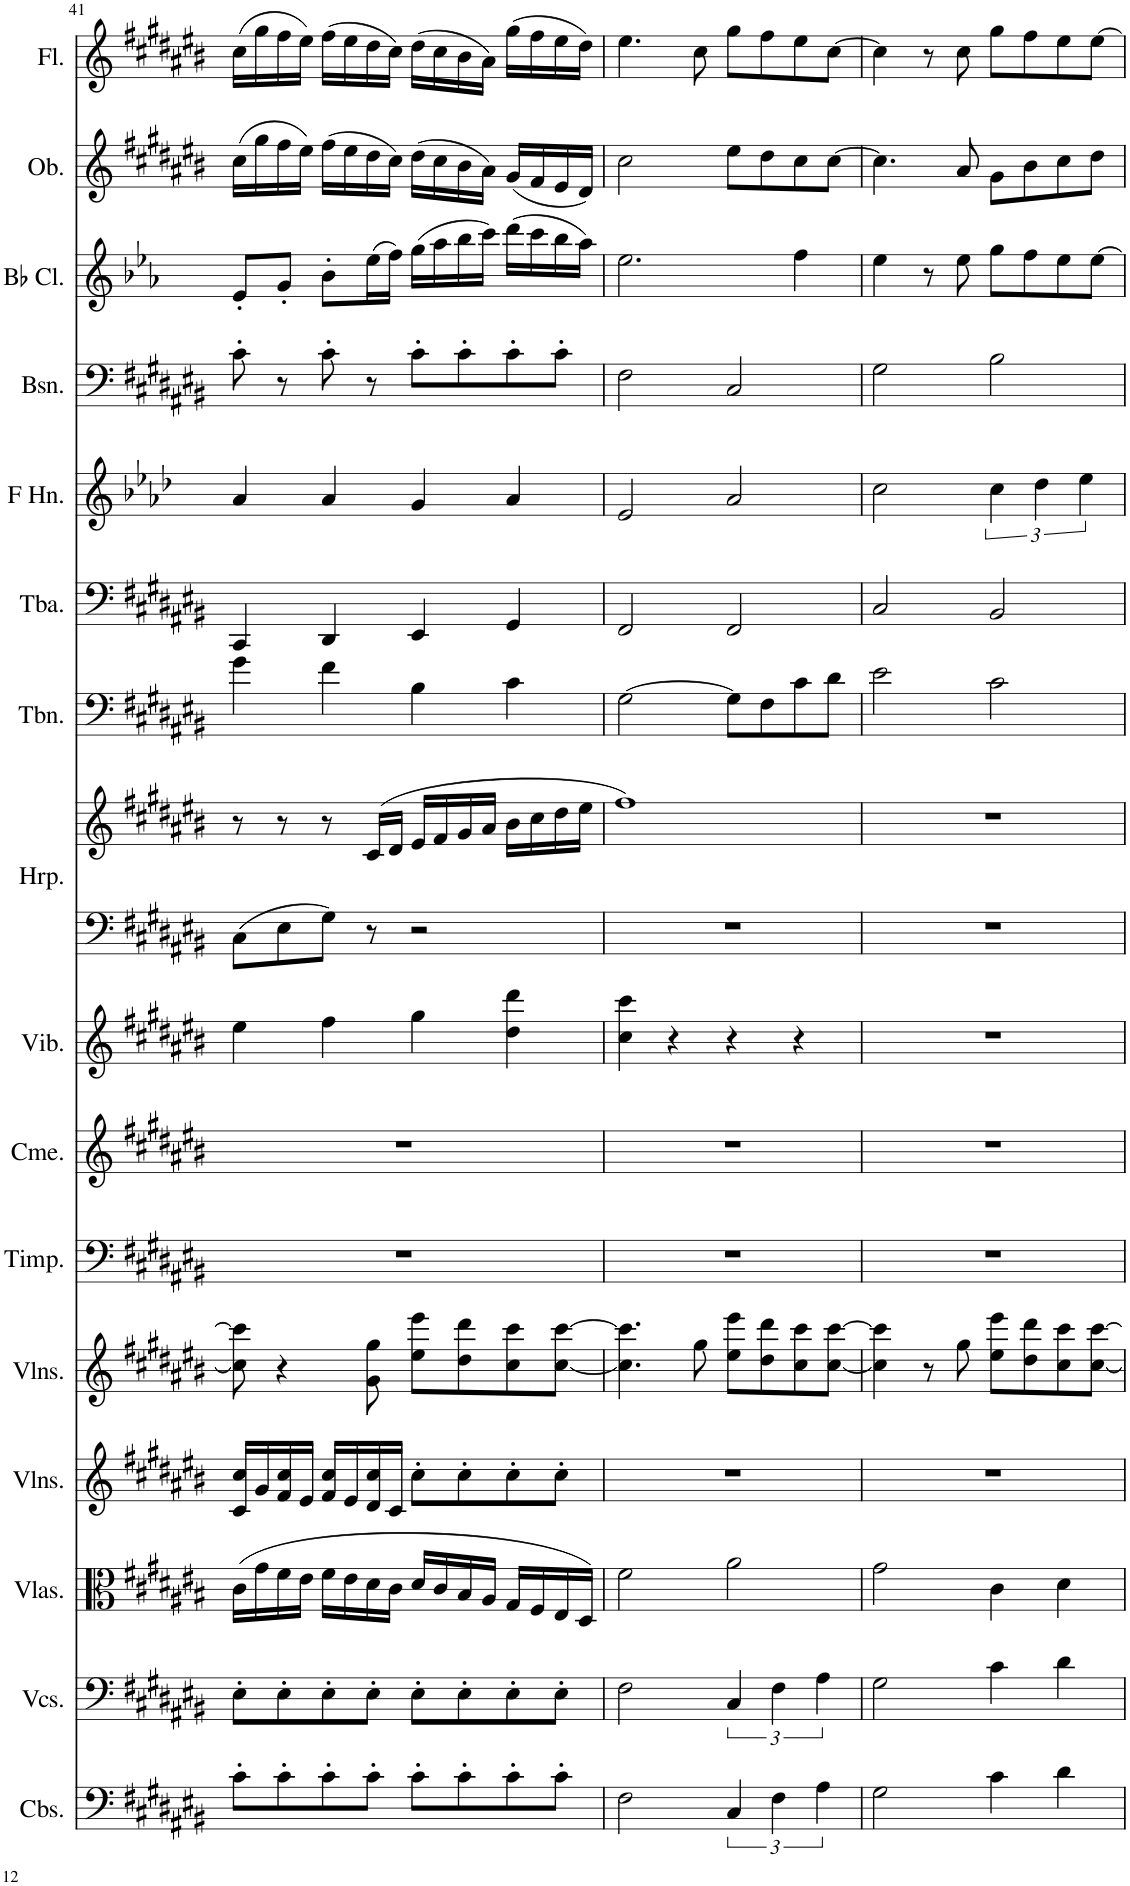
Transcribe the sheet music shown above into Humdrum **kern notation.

**kern	**kern	**kern	**kern	**kern	**kern	**kern	**kern	**kern	**kern	**kern	**kern	**kern	**kern	**kern	**kern	**kern
*part16	*part15	*part14	*part13	*part12	*part11	*part10	*part9	*part8	*part8	*part7	*part6	*part5	*part4	*part3	*part2	*part1
*staff17	*staff16	*staff15	*staff14	*staff13	*staff12	*staff11	*staff10	*staff9	*staff8	*staff7	*staff6	*staff5	*staff4	*staff3	*staff2	*staff1
*I"Contrabasses	*I"Violoncellos	*I"Violas	*I"Violins	*I"Violins	*I"Timpani	*I"Chimes	*I"Vibraphone	*I"Harp	*	*I"Trombone	*I"Tuba	*I"Horn in F	*I"Bassoon	*I"Bb Clarinet	*I"Oboe	*I"Flute
*I'Cbs.	*I'Vcs.	*I'Vlas.	*I'Vlns.	*I'Vlns.	*I'Timp.	*I'Cme.	*I'Vib.	*I'Hrp.	*	*I'Tbn.	*I'Tba.	*	*I'Bsn.	*I'Bb Cl.	*I'Ob.	*I'Fl.
!!LO:PB:g=z
*clefF4	*clefF4	*clefC3	*clefG2	*clefG2	*clefF4	*clefG2	*clefG2	*clefF4	*clefG2	*clefF4	*clefF4	*clefG2	*clefF4	*clefG2	*clefG2	*clefG2
*Trd7c12	*	*	*	*	*	*	*	*	*	*	*	*Trd4c7	*	*Trd1c2	*	*
*k[f#c#g#d#a#e#b#]	*k[f#c#g#d#a#e#b#]	*k[f#c#g#d#a#e#b#]	*k[f#c#g#d#a#e#b#]	*k[f#c#g#d#a#e#b#]	*k[f#c#g#d#a#e#b#]	*k[f#c#g#d#a#e#b#]	*k[f#c#g#d#a#e#b#]	*k[f#c#g#d#a#e#b#]	*k[f#c#g#d#a#e#b#]	*k[f#c#g#d#a#e#b#]	*k[f#c#g#d#a#e#b#]	*k[b-e-a-d-]	*k[f#c#g#d#a#e#b#]	*k[b-e-a-]	*k[f#c#g#d#a#e#b#]	*k[f#c#g#d#a#e#b#]
*M4/4	*M4/4	*M4/4	*M4/4	*M4/4	*M4/4	*M4/4	*M4/4	*M4/4	*M4/4	*M4/4	*M4/4	*M4/4	*M4/4	*M4/4	*M4/4	*M4/4
=41	=41	=41	=41	=41	=41	=41	=41	=41	=41	=41	=41	=41	=41	=41	=41	=41
8c#'\L	8E#'\L	(16c#\LL	16c#/ 16cc#/LL	8cc#\] 8ccc#\]	1r	1r	4ee#\	8C#\L	8r	4g#\	4CC#/	4a-/	8c#'\	8e-'/L	(16cc#\LL	(16cc#\LL
.	.	16g#\	16g#/	.	.	.	.	.	.	.	.	.	.	.	16gg#\	16gg#\
8c#'\	8E#'\	16f#\	16f#/ 16cc#/	4r	.	.	.	8E#\	8r	.	.	.	8r	8g'/J	16ff#\	16ff#\
.	.	16e#\JJ	16e#/JJ	.	.	.	.	.	.	.	.	.	.	.	16ee#\JJ)	16ee#\JJ)
8c#'\	8E#'\	16f#\LL	16f#/ 16cc#/LL	.	.	.	4ff#\	8G#\J	8r	4f#\	4DD#/	4a-/	8c#'\	8b-'\L	(16ff#\LL	(16ff#\LL
.	.	16e#\	16e#/	.	.	.	.	.	.	.	.	.	.	.	16ee#\	16ee#\
8c#'\J	8E#'\J	16d#\	16d#/ 16cc#/	8g#\ 8gg#\	.	.	.	8r	(16c#/LL	.	.	.	8r	(16ee-\L	16dd#\	16dd#\
.	.	16c#\JJ	16c#/JJ	.	.	.	.	.	16d#/JJ	.	.	.	.	16ff\JJ)	16cc#\JJ)	16cc#\JJ)
8c#'\L	8E#'\L	16d#/LL	8cc#'\L	8ee#\ 8eee#\L	.	.	4gg#\	2r	16e#/LL	4B#\	4EE#/	4g/	8c#'\L	(16gg\LL	(16dd#\LL	(16dd#\LL
.	.	16c#/	.	.	.	.	.	.	16f#/	.	.	.	.	16aa-\	16cc#\	16cc#\
8c#'\	8E#'\	16B#/	8cc#'\	8dd#\ 8ddd#\	.	.	.	.	16g#/	.	.	.	8c#'\	16bb-\	16b#\	16b#\
.	.	16A#/JJ	.	.	.	.	.	.	16a#/JJ	.	.	.	.	16ccc\JJ)	16a#\JJ)	16a#\JJ)
8c#'\	8E#'\	16G#/LL	8cc#'\	8cc#\ 8ccc#\	.	.	4dd#\ 4ddd#\	.	16b#\LL	4c#\	4GG#/	4a-/	8c#'\	(16ddd\LL	(16g#/LL	(16gg#\LL
.	.	16F#/	.	.	.	.	.	.	16cc#\	.	.	.	.	16ccc\	16f#/	16ff#\
8c#'\J	8E#'\J	16E#/	8cc#'\J	[8cc#\ [8ccc#\J	.	.	.	.	16dd#\	.	.	.	8c#'\J	16bb-\	16e#/	16ee#\
.	.	16D#/JJ)	.	.	.	.	.	.	16ee#\JJ	.	.	.	.	16aa-\JJ)	16d#/JJ)	16dd#\JJ)
=42	=42	=42	=42	=42	=42	=42	=42	=42	=42	=42	=42	=42	=42	=42	=42	=42
2F#\	2F#\	2f#\	1r	4.cc#\] 4.ccc#\]	1r	1r	4cc#\ 4ccc#\	1r	1ff#)	[2G#\	2FF#/	2e-/	2F#\	2.ee-\	2cc#\	4.ee#\
.	.	.	.	.	.	.	4r	.	.	.	.	.	.	.	.	.
.	.	.	.	8gg#\	.	.	.	.	.	.	.	.	.	.	.	8cc#\
6C#/	6C#/	2a#\	.	8ee#\ 8eee#\L	.	.	4r	.	.	8G#\L]	2FF#/	2a-/	2C#/	.	8ee#\L	8gg#\L
.	.	.	.	8dd#\ 8ddd#\	.	.	.	.	.	8F#\	.	.	.	.	8dd#\	8ff#\
6F#\	6F#\	.	.	.	.	.	.	.	.	.	.	.	.	.	.	.
.	.	.	.	8cc#\ 8ccc#\	.	.	4r	.	.	8c#\	.	.	.	4ff\	8cc#\	8ee#\
6A#\	6A#\	.	.	.	.	.	.	.	.	.	.	.	.	.	.	.
.	.	.	.	[8cc#\ [8ccc#\J	.	.	.	.	.	8d#\J	.	.	.	.	[8cc#\J	[8cc#\J
=43	=43	=43	=43	=43	=43	=43	=43	=43	=43	=43	=43	=43	=43	=43	=43	=43
2G#\	2G#\	2g#\	1r	4cc#\] 4ccc#\]	1r	1r	1r	1r	1r	2e#\	2C#/	2cc\	2G#\	4ee-\	4.cc#\]	4cc#\]
.	.	.	.	8r	.	.	.	.	.	.	.	.	.	8r	.	8r
.	.	.	.	8gg#\	.	.	.	.	.	.	.	.	.	8ee-\	8a#/	8cc#\
4c#\	4c#\	4c#\	.	8ee#\ 8eee#\L	.	.	.	.	.	2c#\	2BB#/	6cc\	2B#\	8gg\L	8g#\L	8gg#\L
.	.	.	.	8dd#\ 8ddd#\	.	.	.	.	.	.	.	.	.	8ff\	8b#\	8ff#\
.	.	.	.	.	.	.	.	.	.	.	.	6dd-\	.	.	.	.
4d#\	4d#\	4d#\	.	8cc#\ 8ccc#\	.	.	.	.	.	.	.	.	.	8ee-\	8cc#\	8ee#\
.	.	.	.	.	.	.	.	.	.	.	.	6ee-\	.	.	.	.
.	.	.	.	[8cc#\ [8ccc#\J	.	.	.	.	.	.	.	.	.	[8ee-\J	8dd#\J	[8ee#\J
=	=	=	=	=	=	=	=	=	=	=	=	=	=	=	=	=
*-	*-	*-	*-	*-	*-	*-	*-	*-	*-	*-	*-	*-	*-	*-	*-	*-
